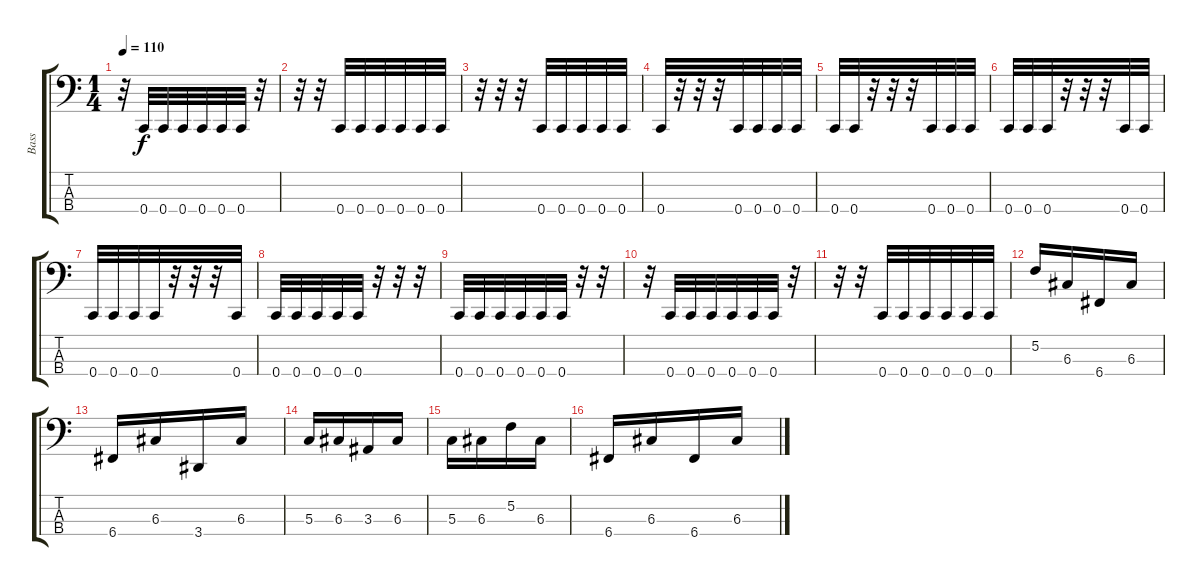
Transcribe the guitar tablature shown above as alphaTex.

\track ("Bass" "Bass") {instrument electricbasspick}
\staff {score tabs}
\tuning (F2 C2 G1 C1) {hide}
\ts (1 4)
\tempo 110
\clef f4
\ks c
r.32{dy f} 0.4.32 0.4.32 0.4.32 0.4.32 0.4.32 0.4.32 r.32 |
r.32 r.32 0.4.32 0.4.32 0.4.32 0.4.32 0.4.32 0.4.32 |
r.32 r.32 r.32 0.4.32 0.4.32 0.4.32 0.4.32 0.4.32 |
0.4.32 r.32 r.32 r.32 0.4.32 0.4.32 0.4.32 0.4.32 |
0.4.32 0.4.32 r.32 r.32 r.32 0.4.32 0.4.32 0.4.32 |
0.4.32 0.4.32 0.4.32 r.32 r.32 r.32 0.4.32 0.4.32 |
0.4.32 0.4.32 0.4.32 0.4.32 r.32 r.32 r.32 0.4.32 |
0.4.32 0.4.32 0.4.32 0.4.32 0.4.32 r.32 r.32 r.32 |
0.4.32 0.4.32 0.4.32 0.4.32 0.4.32 0.4.32 r.32 r.32 |
r.32 0.4.32 0.4.32 0.4.32 0.4.32 0.4.32 0.4.32 r.32 |
r.32 r.32 0.4.32 0.4.32 0.4.32 0.4.32 0.4.32 0.4.32 |
5.2.16 6.3.16 6.4.16 6.3.16 |
6.4.16 6.3.16 3.4.16 6.3.16 |
5.3.16 6.3.16 3.3.16 6.3.16 |
5.3.16 6.3.16 5.2.16 6.3.16 |
6.4.16 6.3.16 6.4.16 6.3.16
